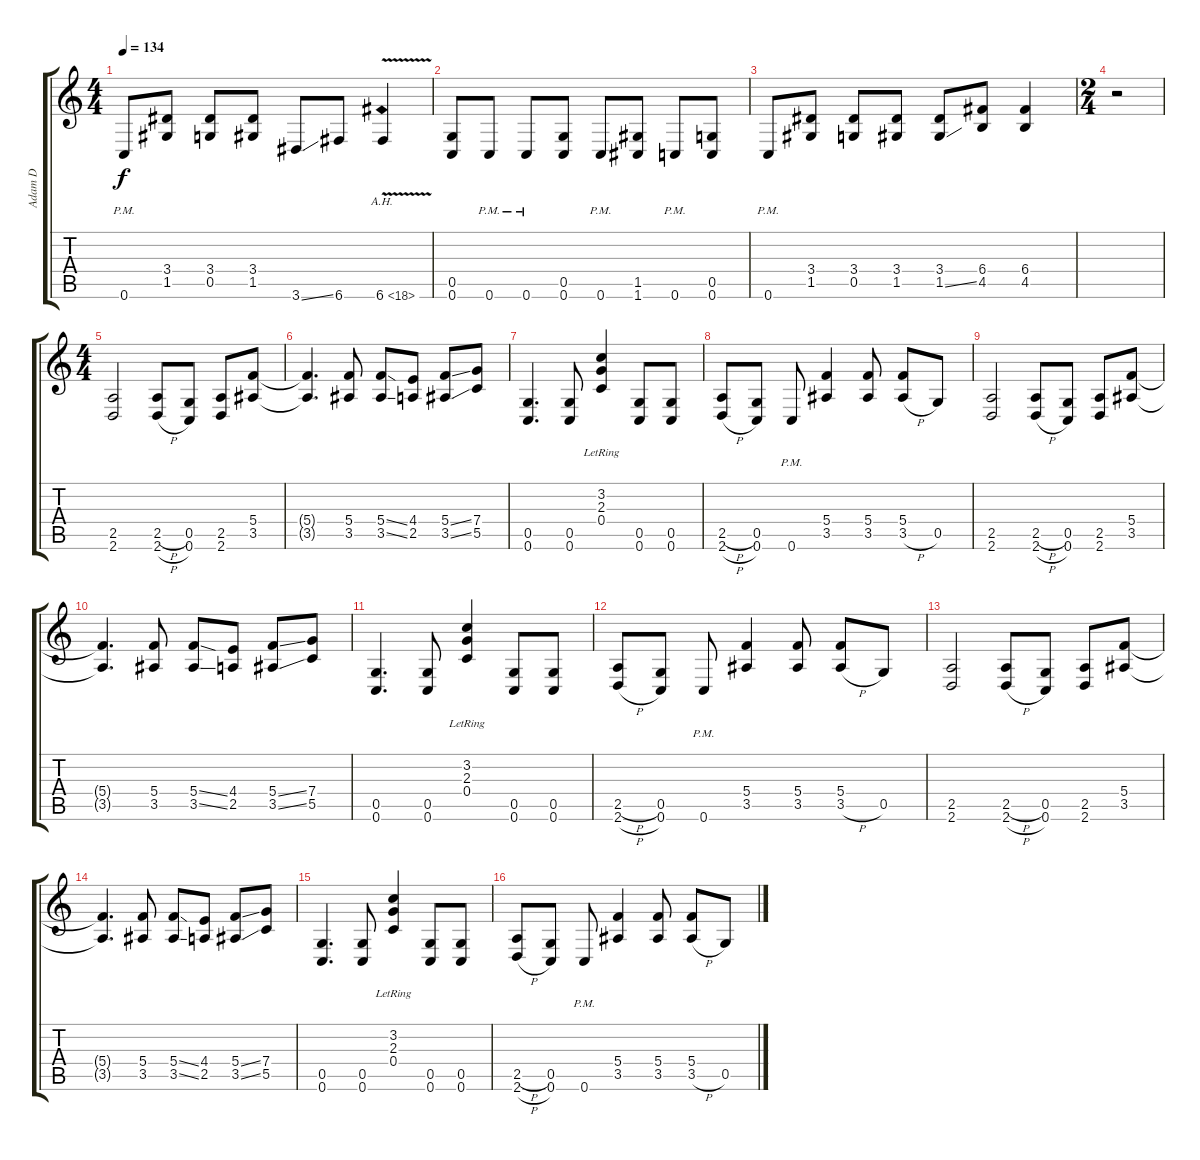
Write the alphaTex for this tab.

\track ("Adam D" "Adam D") {instrument distortionguitar}
\staff {score tabs}
\tuning (D4 A3 F3 C3 G2 C2) {hide}
\ts (4 4)
\tempo 134
\clef g2
\ks c
0.6{pm}.8{dy f} (3.4 1.5).8 (3.4 0.5).8 (3.4 1.5).8 3.6{ss}.8 6.6.8 6.6{ah 12 v}.4 |
(0.5 0.6).8 0.6{pm}.8 0.6{pm}.8 (0.5 0.6).8 0.6{pm}.8 (1.5 1.6).8 0.6{pm}.8 (0.5 0.6).8 |
0.6{pm}.8 (3.4 1.5).8 (3.4 0.5).8 (3.4 1.5).8 (3.4 1.5{ss}).8 (6.4 4.5).8 (6.4 4.5).4 |
\ts (2 4)
r.2 |
\ts (4 4)
(2.5 2.6).2 (2.5{h} 2.6{h}).8 (0.5 0.6).8 (2.5 2.6).8 (5.4 3.5).8 |
(5.4{t} 3.5{t}).4{d} (5.4 3.5).8 (5.4{ss} 3.5{ss}).8 (4.4 2.5).8 (5.4{ss} 3.5{ss}).8 (7.4 5.5).8 |
(0.5 0.6).4{d} (0.5 0.6).8 (3.2{lr} 2.3{lr} 0.4{lr}).4 (0.5 0.6).8 (0.5 0.6).8 |
(2.5{h} 2.6{h}).8 (0.5 0.6).8 0.6{pm}.8 (5.4 3.5).4 (5.4 3.5).8 (5.4 3.5{h}).8 0.5.8 |
(2.5 2.6).2 (2.5{h} 2.6{h}).8 (0.5 0.6).8 (2.5 2.6).8 (5.4 3.5).8 |
(5.4{t} 3.5{t}).4{d} (5.4 3.5).8 (5.4{ss} 3.5{ss}).8 (4.4 2.5).8 (5.4{ss} 3.5{ss}).8 (7.4 5.5).8 |
(0.5 0.6).4{d} (0.5 0.6).8 (3.2{lr} 2.3{lr} 0.4{lr}).4 (0.5 0.6).8 (0.5 0.6).8 |
(2.5{h} 2.6{h}).8 (0.5 0.6).8 0.6{pm}.8 (5.4 3.5).4 (5.4 3.5).8 (5.4 3.5{h}).8 0.5.8 |
(2.5 2.6).2 (2.5{h} 2.6{h}).8 (0.5 0.6).8 (2.5 2.6).8 (5.4 3.5).8 |
(5.4{t} 3.5{t}).4{d} (5.4 3.5).8 (5.4{ss} 3.5{ss}).8 (4.4 2.5).8 (5.4{ss} 3.5{ss}).8 (7.4 5.5).8 |
(0.5 0.6).4{d} (0.5 0.6).8 (3.2{lr} 2.3{lr} 0.4{lr}).4 (0.5 0.6).8 (0.5 0.6).8 |
(2.5{h} 2.6{h}).8 (0.5 0.6).8 0.6{pm}.8 (5.4 3.5).4 (5.4 3.5).8 (5.4 3.5{h}).8 0.5.8
